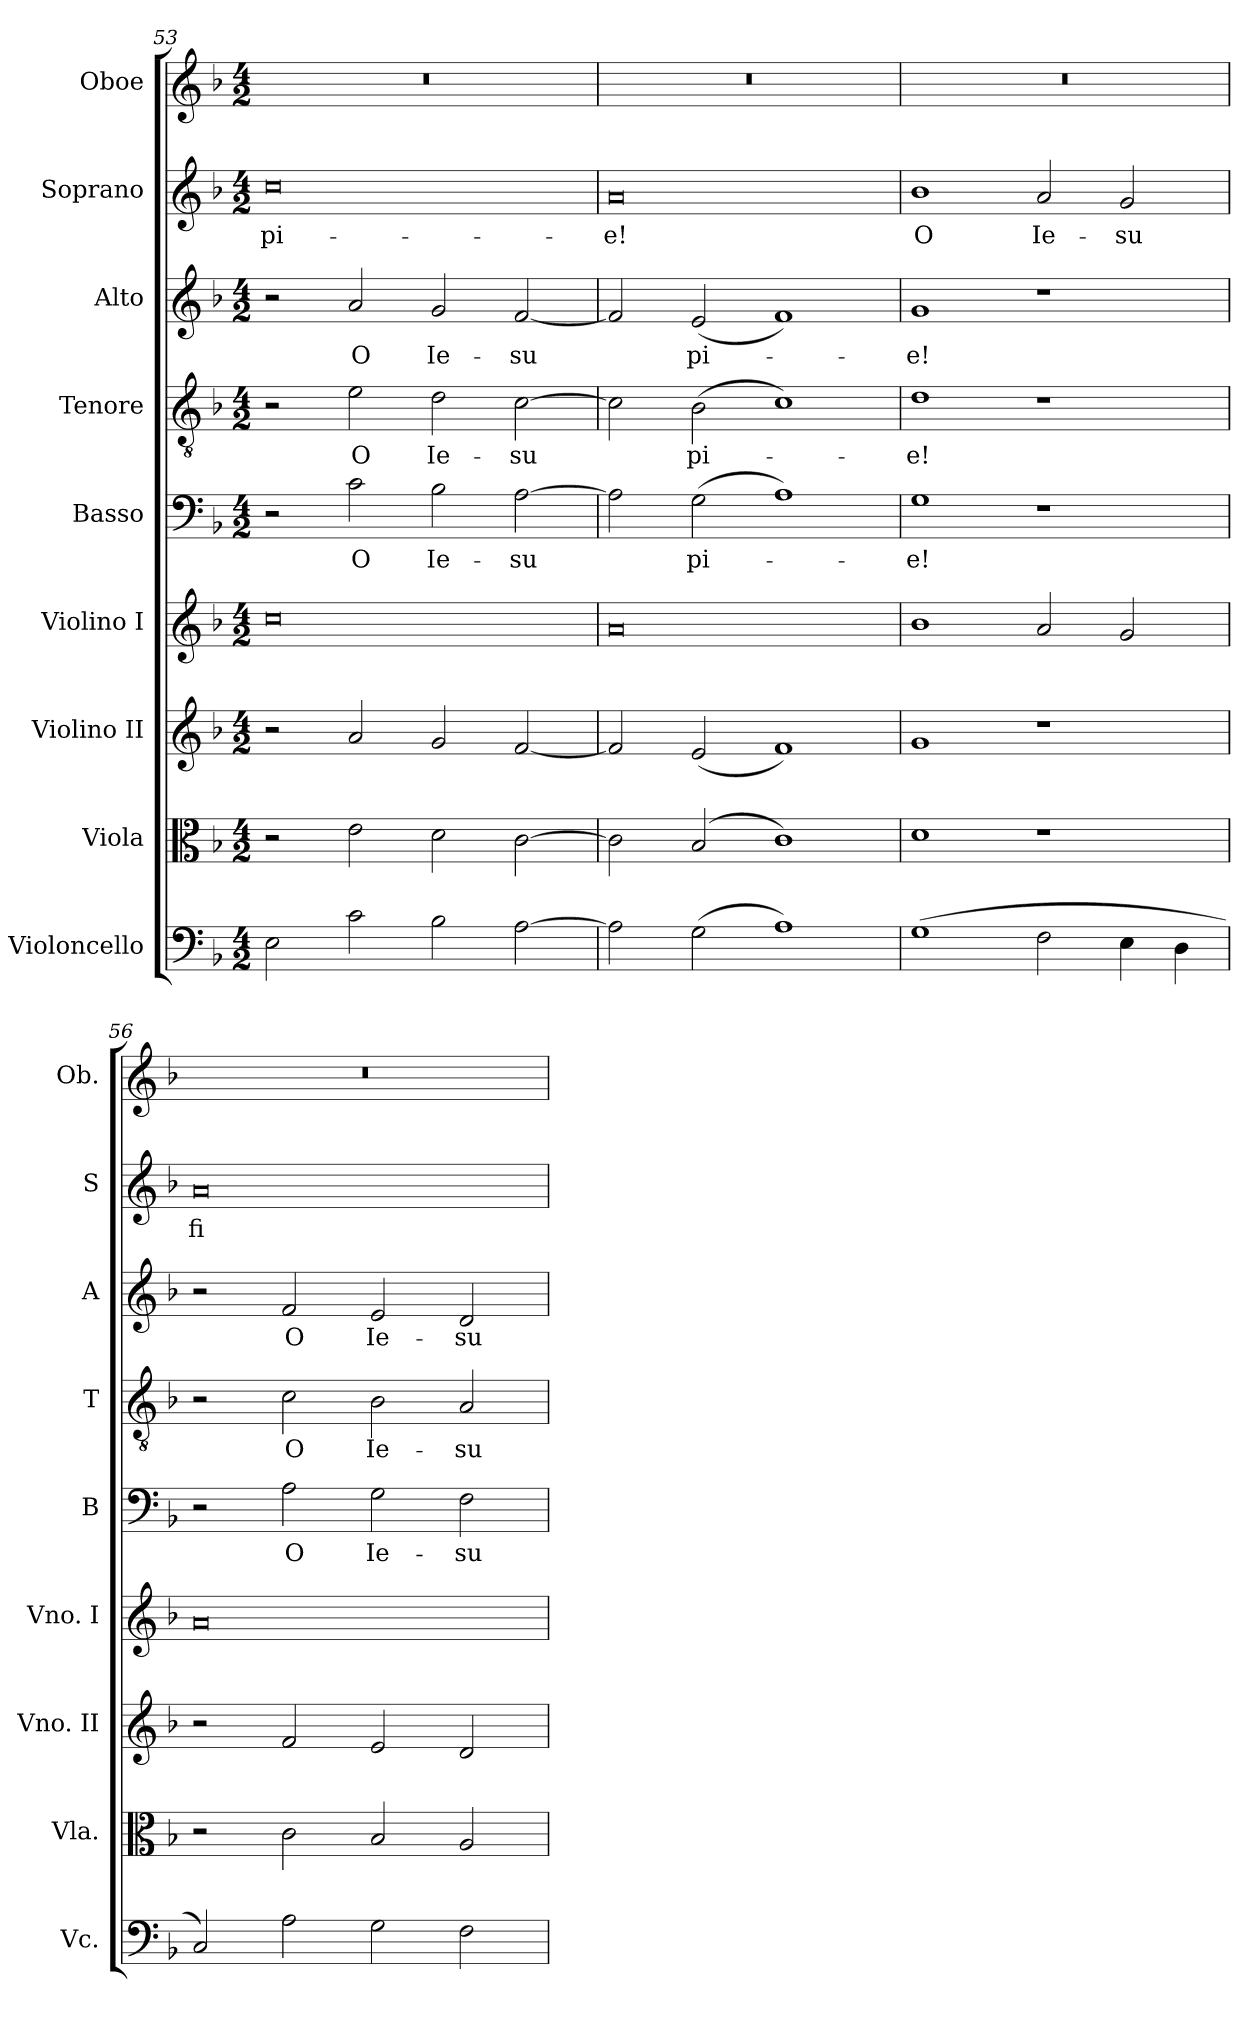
**kern	**kern	**kern	**kern	**kern	**text	**kern	**text	**kern	**text	**kern	**text	**kern
*part9	*part8	*part7	*part6	*part5	*part5	*part4	*part4	*part3	*part3	*part2	*part2	*part1
*staff9	*staff8	*staff7	*staff6	*staff5	*staff5	*staff4	*staff4	*staff3	*staff3	*staff2	*staff2	*staff1
*I"Violoncello	*I"Viola	*I"Violino II	*I"Violino I	*I"Basso	*	*I"Tenore	*	*I"Alto	*	*I"Soprano	*	*I"Oboe
*I'Vc.	*I'Vla.	*I'Vno. II	*I'Vno. I	*I'B	*	*I'T	*	*I'A	*	*I'S	*	*I'Ob.
!!LO:PB:g=z
*clefF4	*clefC3	*clefG2	*clefG2	*clefF4	*	*clefGv2	*	*clefG2	*	*clefG2	*	*clefG2
*k[b-]	*k[b-]	*k[b-]	*k[b-]	*k[b-]	*	*k[b-]	*	*k[b-]	*	*k[b-]	*	*k[b-]
*F:	*F:	*F:	*F:	*F:	*	*F:	*	*F:	*	*F:	*	*F:
*M4/2	*M4/2	*M4/2	*M4/2	*M4/2	*	*M4/2	*	*M4/2	*	*M4/2	*	*M4/2
=53	=53	=53	=53	=53	=53	=53	=53	=53	=53	=53	=53	=53
2E\	2r	2r	0cc	2r	.	2r	.	2r	.	0cc	pi-	0r
2c\	2e\	2a/	.	2c\	O	2e\	O	2a/	O	.	.	.
2B-\	2d\	2g/	.	2B-\	Ie-	2d\	Ie-	2g/	Ie-	.	.	.
[2A\	[2c\	[2f/	.	[2A\	-su	[2c\	-su	[2f/	-su	.	.	.
=54	=54	=54	=54	=54	=54	=54	=54	=54	=54	=54	=54	=54
2A\]	2c\]	2f/]	0a	2A\]	.	2c\]	.	2f/]	.	0a	-e!	0r
(2G\	(2B-/	(2e/	.	(2G\	pi-	(2B-\	pi-	(2e/	pi-	.	.	.
1A)	1c)	1f)	.	1A)	.	1c)	.	1f)	.	.	.	.
=55	=55	=55	=55	=55	=55	=55	=55	=55	=55	=55	=55	=55
(1G	1d	1g	1b-	1G	-e!	1d	-e!	1g	-e!	1b-	O	0r
2F\	1r	1r	2a/	1r	.	1r	.	1r	.	2a/	Ie-	.
4E\	.	.	2g/	.	.	.	.	.	.	2g/	-su	.
4D\	.	.	.	.	.	.	.	.	.	.	.	.
=56	=56	=56	=56	=56	=56	=56	=56	=56	=56	=56	=56	=56
2C/)	2r	2r	0a	2r	.	2r	.	2r	.	0a	fi-	0r
2A\	2c\	2f/	.	2A\	O	2c\	O	2f/	O	.	.	.
2G\	2B-/	2e/	.	2G\	Ie-	2B-\	Ie-	2e/	Ie-	.	.	.
2F\	2A/	2d/	.	2F\	-su	2A/	-su	2d/	-su	.	.	.
=	=	=	=	=	=	=	=	=	=	=	=	=
*-	*-	*-	*-	*-	*-	*-	*-	*-	*-	*-	*-	*-
